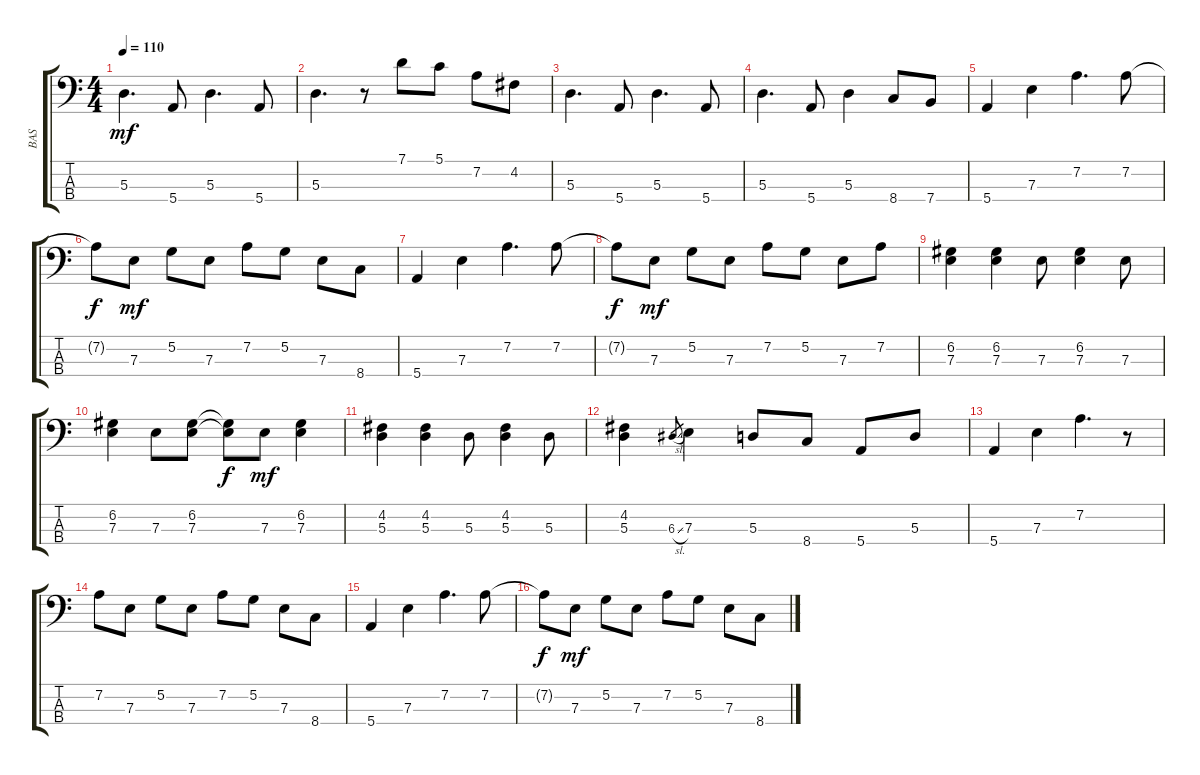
\track ("BAS" "BAS") {instrument electricbassfinger}
\staff {score tabs}
\tuning (G2 D2 A1 E1) {hide}
\ts (4 4)
\tempo 110
\clef f4
\ks c
5.3.4{d dy mf} 5.4.8 5.3.4{d} 5.4.8 |
5.3.4{d} r.8 7.1.8 5.1.8 7.2.8 4.2.8 |
5.3.4{d} 5.4.8 5.3.4{d} 5.4.8 |
5.3.4{d} 5.4.8 5.3.4 8.4.8 7.4.8 |
5.4.4 7.3.4 7.2.4{d} 7.2.8 |
7.2{t}.8{dy f} 7.3.8{dy mf} 5.2.8 7.3.8 7.2.8 5.2.8 7.3.8 8.4.8 |
5.4.4 7.3.4 7.2.4{d} 7.2.8 |
7.2{t}.8{dy f} 7.3.8{dy mf} 5.2.8 7.3.8 7.2.8 5.2.8 7.3.8 7.2.8 |
(6.2 7.3).4 (6.2 7.3).4 7.3.8 (6.2 7.3).4 7.3.8 |
(6.2 7.3).4 7.3.8 (6.2 7.3).8 (6.2{t} 7.3{t}).8{dy f} 7.3.8{dy mf} (6.2 7.3).4 |
(4.2 5.3).4 (4.2 5.3).4 5.3.8 (4.2 5.3).4 5.3.8 |
(4.2 5.3).4 6.3{sl}.8{gr} 7.3.4 5.3.8 8.4.8 5.4.8 5.3.8 |
5.4.4 7.3.4 7.2.4{d} r.8 |
7.2.8 7.3.8 5.2.8 7.3.8 7.2.8 5.2.8 7.3.8 8.4.8 |
5.4.4 7.3.4 7.2.4{d} 7.2.8 |
7.2{t}.8{dy f} 7.3.8{dy mf} 5.2.8 7.3.8 7.2.8 5.2.8 7.3.8 8.4.8
